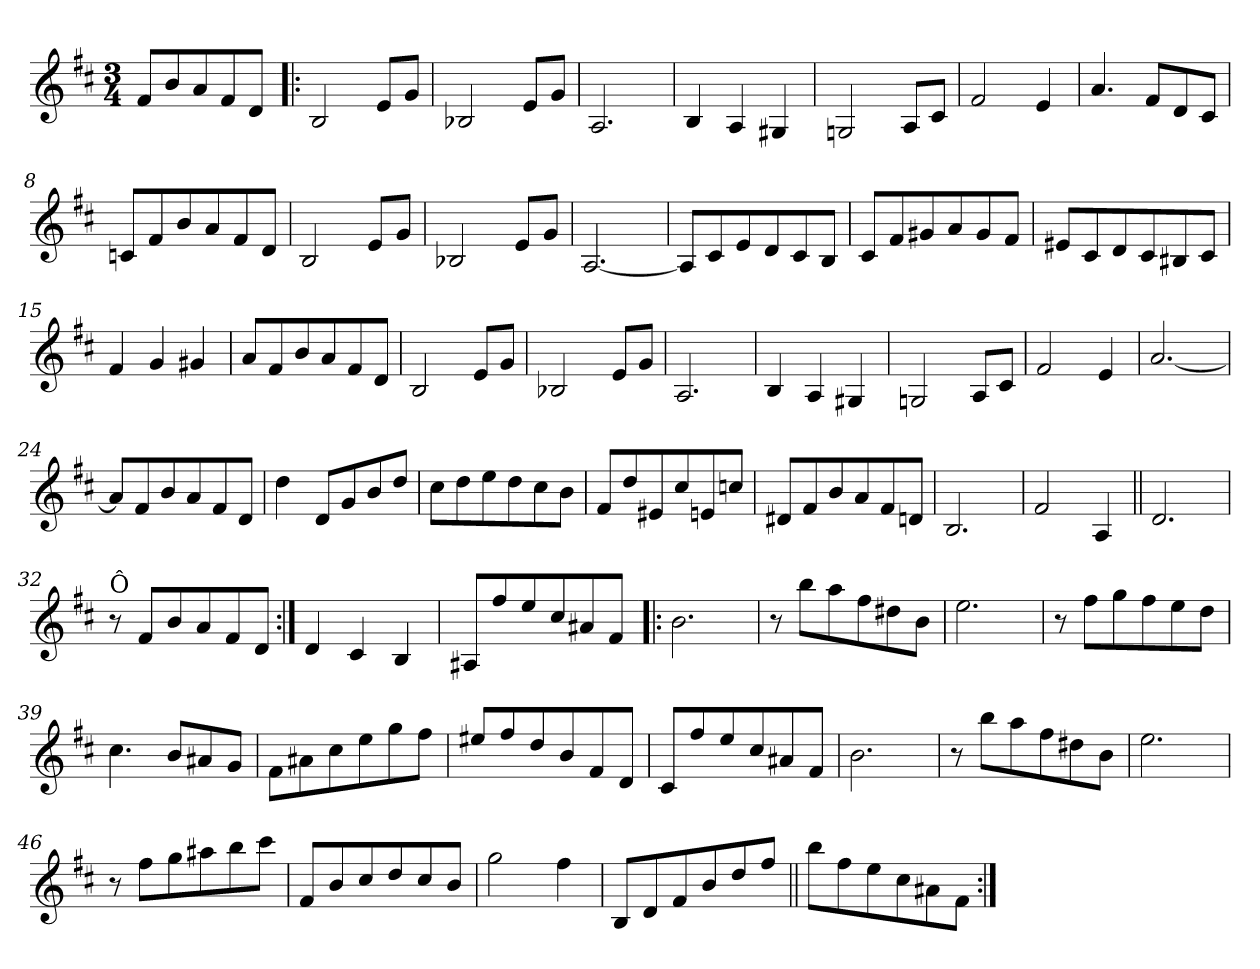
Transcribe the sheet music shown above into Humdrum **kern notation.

**kern
*part1
*staff1
*clefG2
*k[f#c#]
*D:
*M3/4
=
8f#/L
8b/
8a/
8f#/
8d/J
=1!|:
2B/
8e/L
8g/J
=2
2B-X/
8e/L
8g/J
=3
2.A/
=4
4B/
4A/
4G#X/
=5
2Gn/
8A/L
8c#/J
!!LO:LB:g=z
=6
2f#/
4e/
=7
4.a/
8f#/L
8d/
8c#/J
=8
8cn/L
8f#/
8b/
8a/
8f#/
8d/J
=9
2B/
8e/L
8g/J
=10
2B-X/
8e/L
8g/J
=11
[2.A/
!!LO:LB:g=z
=12
8A/L]
8c#/
8e/
8d/
8c#/
8B/J
=13
8c#/L
8f#/
8g#X/
8a/
8g#/
8f#/J
=14
8e#X/L
8c#/
8d/
8c#/
8B#X/
8c#/J
=15
4f#/
4g/
4g#X/
=16
8a/L
8f#/
8b/
8a/
8f#/
8d/J
!!LO:LB:g=z
=17
2B/
8e/L
8g/J
=18
2B-X/
8e/L
8g/J
=19
2.A/
=20
4B/
4A/
4G#X/
=21
2Gn/
8A/L
8c#/J
=22
2f#/
4e/
=23
[2.a/
!!LO:LB:g=z
=24
8a/L]
8f#/
8b/
8a/
8f#/
8d/J
=25
4dd\
8d/L
8g/
8b/
8dd/J
=26
8cc#\L
8dd\
8ee\
8dd\
8cc#\
8b\J
=27
8f#/L
8dd/
8e#X/
8cc#/
8en/
8ccn/J
=28
8d#X/L
8f#/
8b/
8a/
8f#/
8dn/J
=29
2.B/
!!LO:LB:g=z
=30
2f#/
4A/
=31||
2.d/
=32
!LO:TX:a:t=Ô
8r
8f#/L
8b/
8a/
8f#/
8d/J
=33:|!
4d/
4c#/
4B/
=34
8A#X/L
8ff#/
8ee/
8cc#/
8a#/
8f#/J
!!LO:LB:g=z
=35!|:
2.b\
=36
8r
8bb\L
8aa\
8ff#\
8dd#X\
8b\J
=37
2.ee\
=38
8r
8ff#\L
8gg\
8ff#\
8ee\
8dd\J
=39
4.cc#\
8b/L
8a#X/
8g/J
!!LO:LB:g=z
=40
8f#\L
8a#X\
8cc#\
8ee\
8gg\
8ff#\J
=41
8ee#X/L
8ff#/
8dd/
8b/
8f#/
8d/J
=42
8c#/L
8ff#/
8ee/
8cc#/
8a#X/
8f#/J
=43
2.b\
=44
8r
8bb\L
8aa\
8ff#\
8dd#X\
8b\J
!!LO:LB:g=z
=45
2.ee\
=46
8r
8ff#\L
8gg\
8aa#X\
8bb\
8ccc#\J
=47
8f#/L
8b/
8cc#/
8dd/
8cc#/
8b/J
=48
2gg\
4ff#\
=49
8B/L
8d/
8f#/
8b/
8dd/
8ff#/J
!!LO:PB:g=z
=50||
8bb\L
8ff#\
8ee\
8cc#\
8a#X\
8f#\J
=:|!
*-
